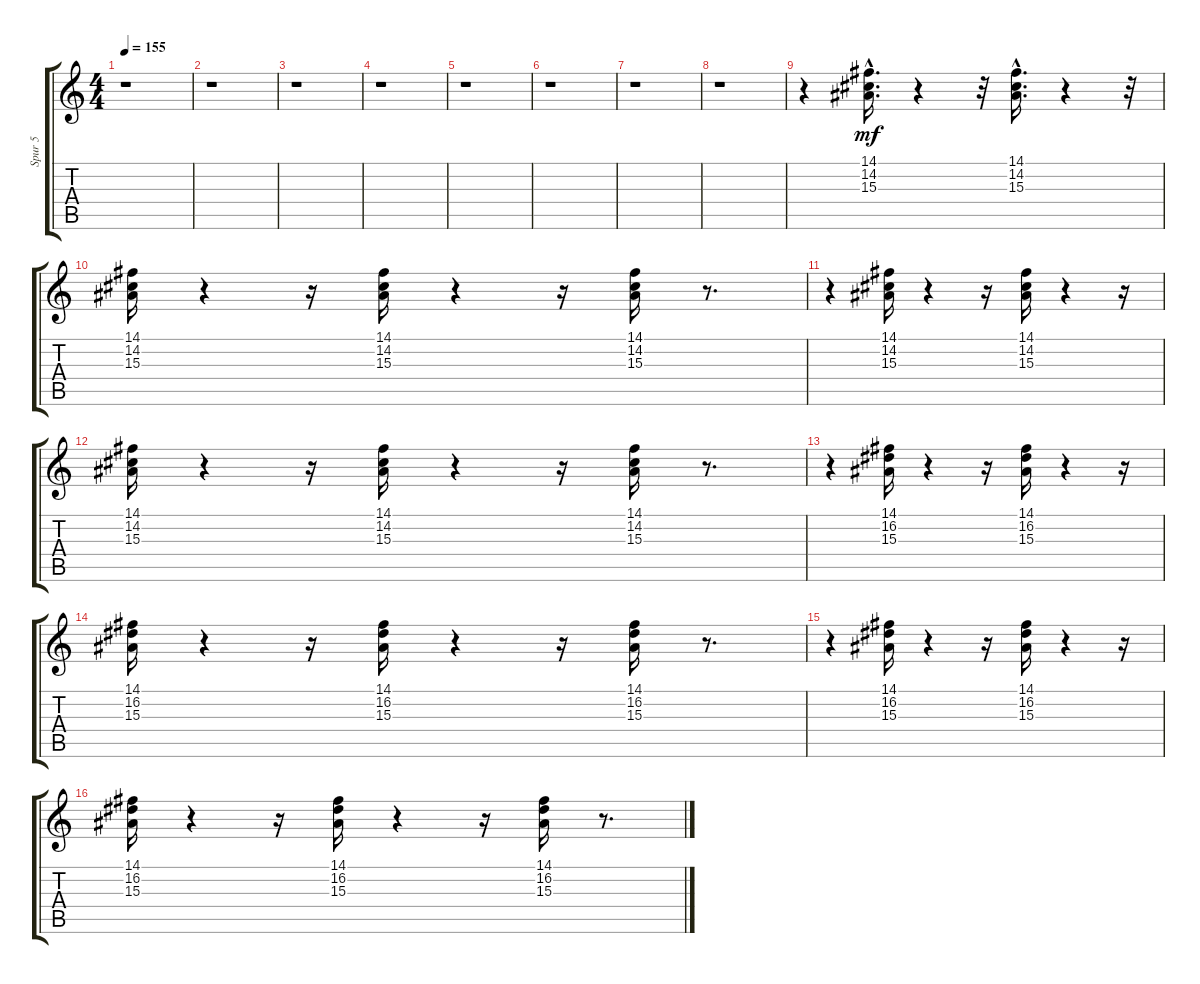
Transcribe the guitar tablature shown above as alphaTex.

\track ("Spur 5" "Spur 5") {instrument rockorgan}
\staff {score tabs}
\tuning (E4 B3 G3 D3 A2 E2) {hide}
\ts (4 4)
\tempo 155
\clef g2
\ks c
r.1{dy mf} |
r.1 |
r.1 |
r.1 |
r.1 |
r.1 |
r.1 |
r.1 |
r.4 (14.1{hac} 14.2{hac} 15.3{hac}).16{d} r.4 r.32 (14.1 14.2 15.3{hac}).16{d} r.4 r.32 |
(14.1 14.2 15.3).16 r.4 r.16 (14.1 14.2 15.3).16 r.4 r.16 (14.1 14.2 15.3).16 r.8{d} |
r.4 (14.1 14.2 15.3).16 r.4 r.16 (14.1 14.2 15.3).16 r.4 r.16 |
(14.1 14.2 15.3).16 r.4 r.16 (14.1 14.2 15.3).16 r.4 r.16 (14.1 14.2 15.3).16 r.8{d} |
r.4 (14.1 16.2 15.3).16 r.4 r.16 (14.1 16.2 15.3).16 r.4 r.16 |
(14.1 16.2 15.3).16 r.4 r.16 (14.1 16.2 15.3).16 r.4 r.16 (14.1 16.2 15.3).16 r.8{d} |
r.4 (14.1 16.2 15.3).16 r.4 r.16 (14.1 16.2 15.3).16 r.4 r.16 |
(14.1 16.2 15.3).16 r.4 r.16 (14.1 16.2 15.3).16 r.4 r.16 (14.1 16.2 15.3).16 r.8{d}
